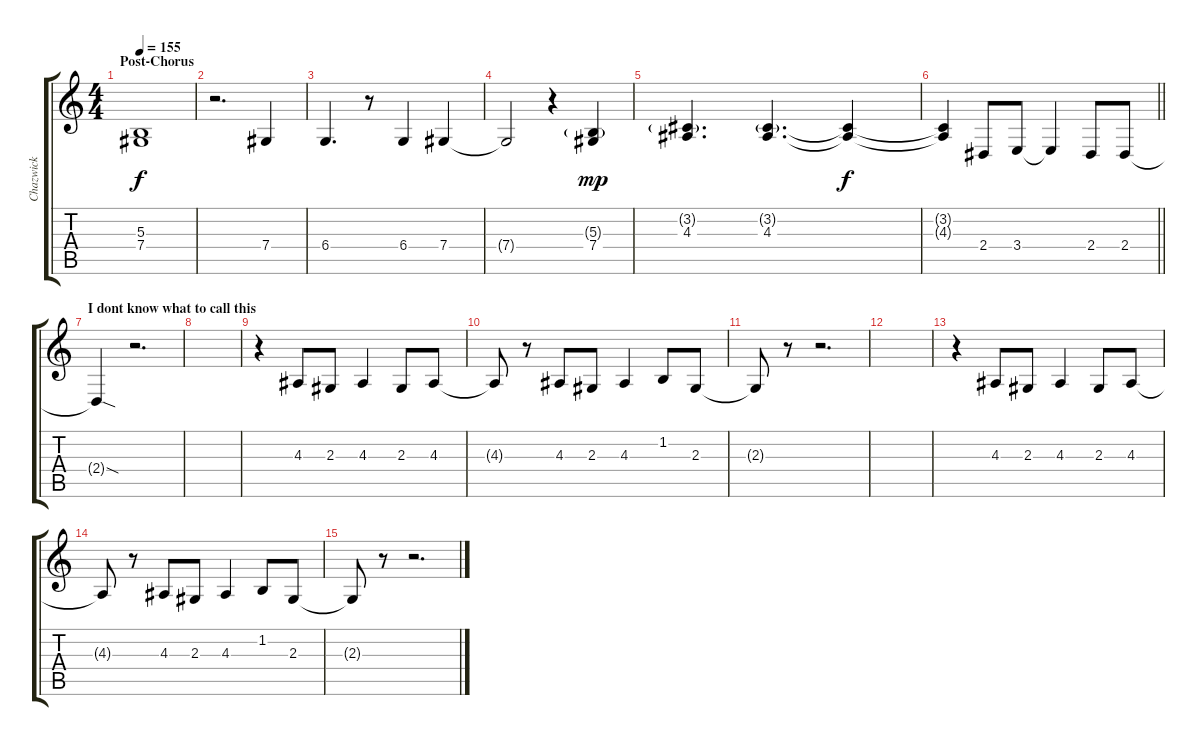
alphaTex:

\track ("Chazwick" "Chazwick") {instrument clarinet}
\staff {score tabs}
\tuning (Eb4 Bb3 Gb3 Db3 Ab2 Db2) {hide}
\ts (4 4)
\section ("" "Post-Chorus")
\tempo 155
\clef g2
\ks c
(5.3{t} 7.4{t}).1{dy f} |
r.2{d} 7.4.4 |
6.4.4{d} r.8 6.4.4 7.4.4 |
7.4{t}.2 r.4 (5.3{g} 7.4).4{dy mp} |
(3.2{g} 4.3).4{d} (3.2{g} 4.3).4{d} (3.2{t} 4.3{t}).4{dy f} |
\barLineRight lightlight
(3.2{t} 4.3{t}).4 2.4.8 3.4.8 3.4{t}.4 2.4.8 2.4.8 |
\section ("" "I dont know what to call this")
2.4{sod t}.4 r.2{d} |
|
r.4 4.3.8 2.3.8 4.3.4 2.3.8 4.3.8 |
4.3{t}.8 r.8 4.3.8 2.3.8 4.3.4 1.2.8 2.3.8 |
2.3{t}.8 r.8 r.2{d} |
|
r.4 4.3.8 2.3.8 4.3.4 2.3.8 4.3.8 |
4.3{t}.8 r.8 4.3.8 2.3.8 4.3.4 1.2.8 2.3.8 |
2.3{t}.8 r.8 r.2{d}
